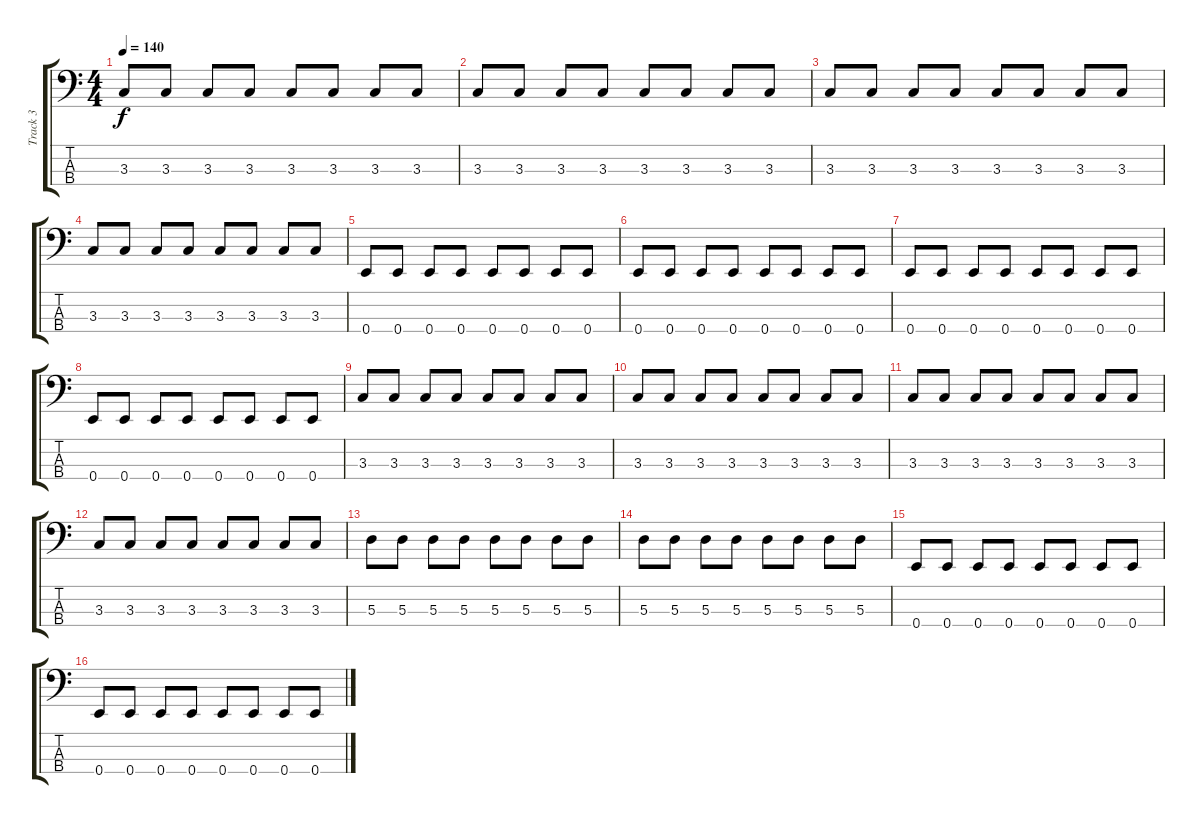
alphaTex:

\track ("Track 3" "Track 3") {instrument electricbasspick}
\staff {score tabs}
\tuning (G2 D2 A1 E1) {hide}
\ts (4 4)
\tempo 140
\clef f4
\ks c
3.3.8{dy f} 3.3.8 3.3.8 3.3.8 3.3.8 3.3.8 3.3.8 3.3.8 |
3.3.8 3.3.8 3.3.8 3.3.8 3.3.8 3.3.8 3.3.8 3.3.8 |
3.3.8 3.3.8 3.3.8 3.3.8 3.3.8 3.3.8 3.3.8 3.3.8 |
3.3.8 3.3.8 3.3.8 3.3.8 3.3.8 3.3.8 3.3.8 3.3.8 |
0.4.8 0.4.8 0.4.8 0.4.8 0.4.8 0.4.8 0.4.8 0.4.8 |
0.4.8 0.4.8 0.4.8 0.4.8 0.4.8 0.4.8 0.4.8 0.4.8 |
0.4.8 0.4.8 0.4.8 0.4.8 0.4.8 0.4.8 0.4.8 0.4.8 |
0.4.8 0.4.8 0.4.8 0.4.8 0.4.8 0.4.8 0.4.8 0.4.8 |
3.3.8 3.3.8 3.3.8 3.3.8 3.3.8 3.3.8 3.3.8 3.3.8 |
3.3.8 3.3.8 3.3.8 3.3.8 3.3.8 3.3.8 3.3.8 3.3.8 |
3.3.8 3.3.8 3.3.8 3.3.8 3.3.8 3.3.8 3.3.8 3.3.8 |
3.3.8 3.3.8 3.3.8 3.3.8 3.3.8 3.3.8 3.3.8 3.3.8 |
5.3.8 5.3.8 5.3.8 5.3.8 5.3.8 5.3.8 5.3.8 5.3.8 |
5.3.8 5.3.8 5.3.8 5.3.8 5.3.8 5.3.8 5.3.8 5.3.8 |
0.4.8 0.4.8 0.4.8 0.4.8 0.4.8 0.4.8 0.4.8 0.4.8 |
0.4.8 0.4.8 0.4.8 0.4.8 0.4.8 0.4.8 0.4.8 0.4.8
